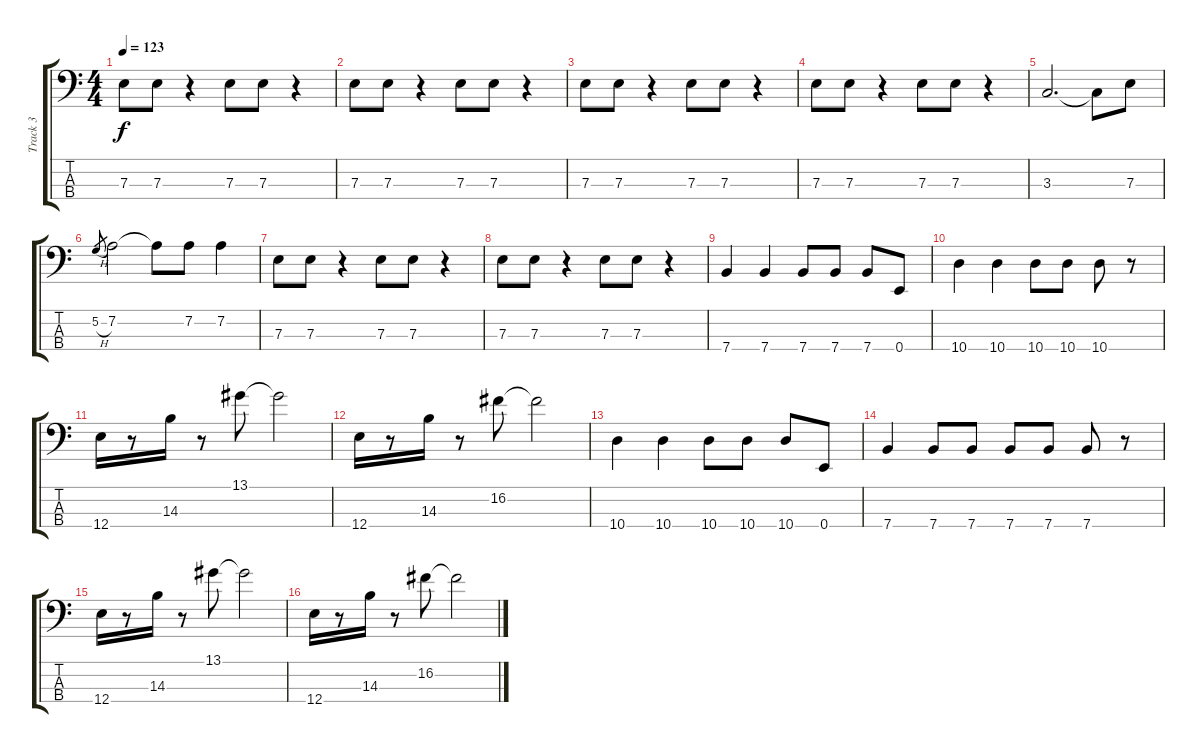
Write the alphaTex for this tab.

\track ("Track 3" "Track 3") {instrument electricbasspick}
\staff {score tabs}
\tuning (G2 D2 A1 E1) {hide}
\ts (4 4)
\tempo 123
\clef f4
\ks c
7.3.8{dy f} 7.3.8 r.4 7.3.8 7.3.8 r.4 |
7.3.8 7.3.8 r.4 7.3.8 7.3.8 r.4 |
7.3.8 7.3.8 r.4 7.3.8 7.3.8 r.4 |
7.3.8 7.3.8 r.4 7.3.8 7.3.8 r.4 |
3.3.2{d} 3.3{t}.8 7.3.8 |
5.2{h}.8{gr} 7.2.2 7.2{t}.8 7.2.8 7.2.4 |
7.3.8 7.3.8 r.4 7.3.8 7.3.8 r.4 |
7.3.8 7.3.8 r.4 7.3.8 7.3.8 r.4 |
7.4.4 7.4.4 7.4.8 7.4.8 7.4.8 0.4.8 |
10.4.4 10.4.4 10.4.8 10.4.8 10.4.8 r.8 |
12.4.16 r.8 14.3.16 r.8 13.1.8 13.1{t}.2 |
12.4.16 r.8 14.3.16 r.8 16.2.8 16.2{t}.2 |
10.4.4 10.4.4 10.4.8 10.4.8 10.4.8 0.4.8 |
7.4.4 7.4.8 7.4.8 7.4.8 7.4.8 7.4.8 r.8 |
12.4.16 r.8 14.3.16 r.8 13.1.8 13.1{t}.2 |
12.4.16 r.8 14.3.16 r.8 16.2.8 16.2{t}.2
